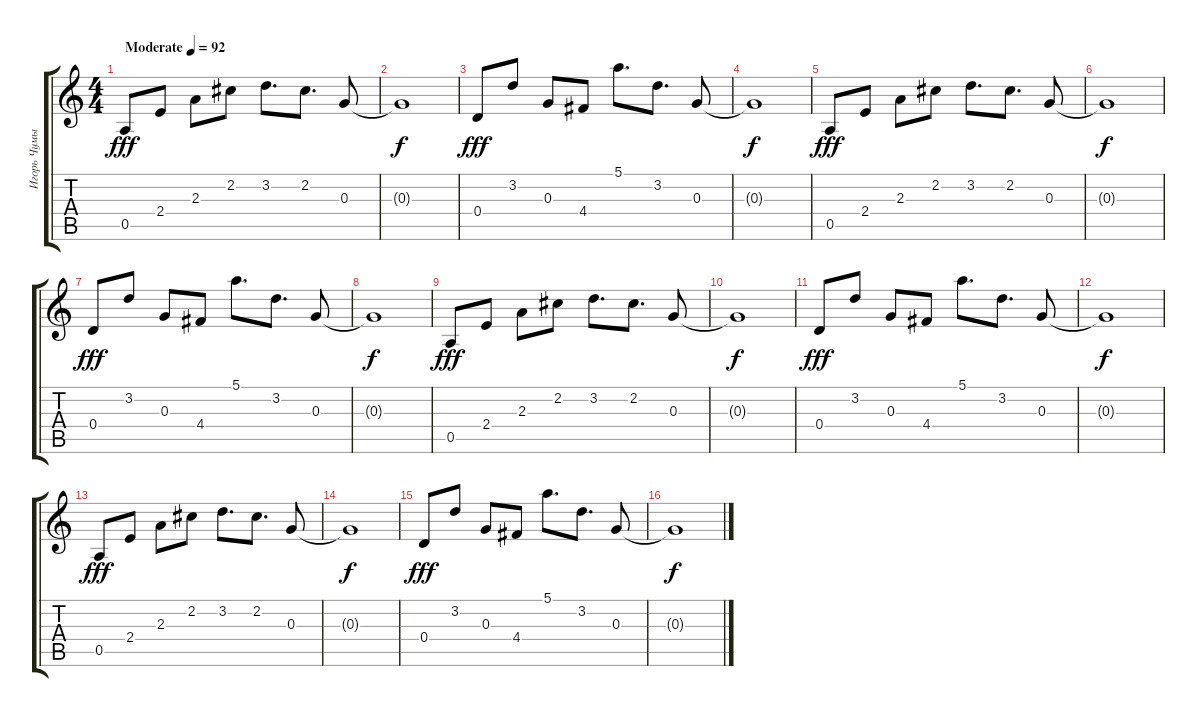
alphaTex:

\track ("Игорь Чумычкин" "Игорь Чумы") {instrument electricguitarclean}
\staff {score tabs}
\tuning (E4 B3 G3 D3 A2 E2) {hide}
\ts (4 4)
\tempo (92 "Moderate")
\clef g2
\ks c
0.5.8{dy fff instrument electricguitarclean} 2.4.8 2.3.8 2.2.8 3.2.8{d} 2.2.8{d} 0.3.8 |
0.3{t}.1{dy f} |
0.4.8{dy fff} 3.2.8 0.3.8 4.4.8 5.1.8{d} 3.2.8{d} 0.3.8 |
0.3{t}.1{dy f} |
0.5.8{dy fff} 2.4.8 2.3.8 2.2.8 3.2.8{d} 2.2.8{d} 0.3.8 |
0.3{t}.1{dy f} |
0.4.8{dy fff} 3.2.8 0.3.8 4.4.8 5.1.8{d} 3.2.8{d} 0.3.8 |
0.3{t}.1{dy f} |
0.5.8{dy fff} 2.4.8 2.3.8 2.2.8 3.2.8{d} 2.2.8{d} 0.3.8 |
0.3{t}.1{dy f} |
0.4.8{dy fff} 3.2.8 0.3.8 4.4.8 5.1.8{d} 3.2.8{d} 0.3.8 |
0.3{t}.1{dy f} |
0.5.8{dy fff} 2.4.8 2.3.8 2.2.8 3.2.8{d} 2.2.8{d} 0.3.8 |
0.3{t}.1{dy f} |
0.4.8{dy fff} 3.2.8 0.3.8 4.4.8 5.1.8{d} 3.2.8{d} 0.3.8 |
0.3{t}.1{dy f}
